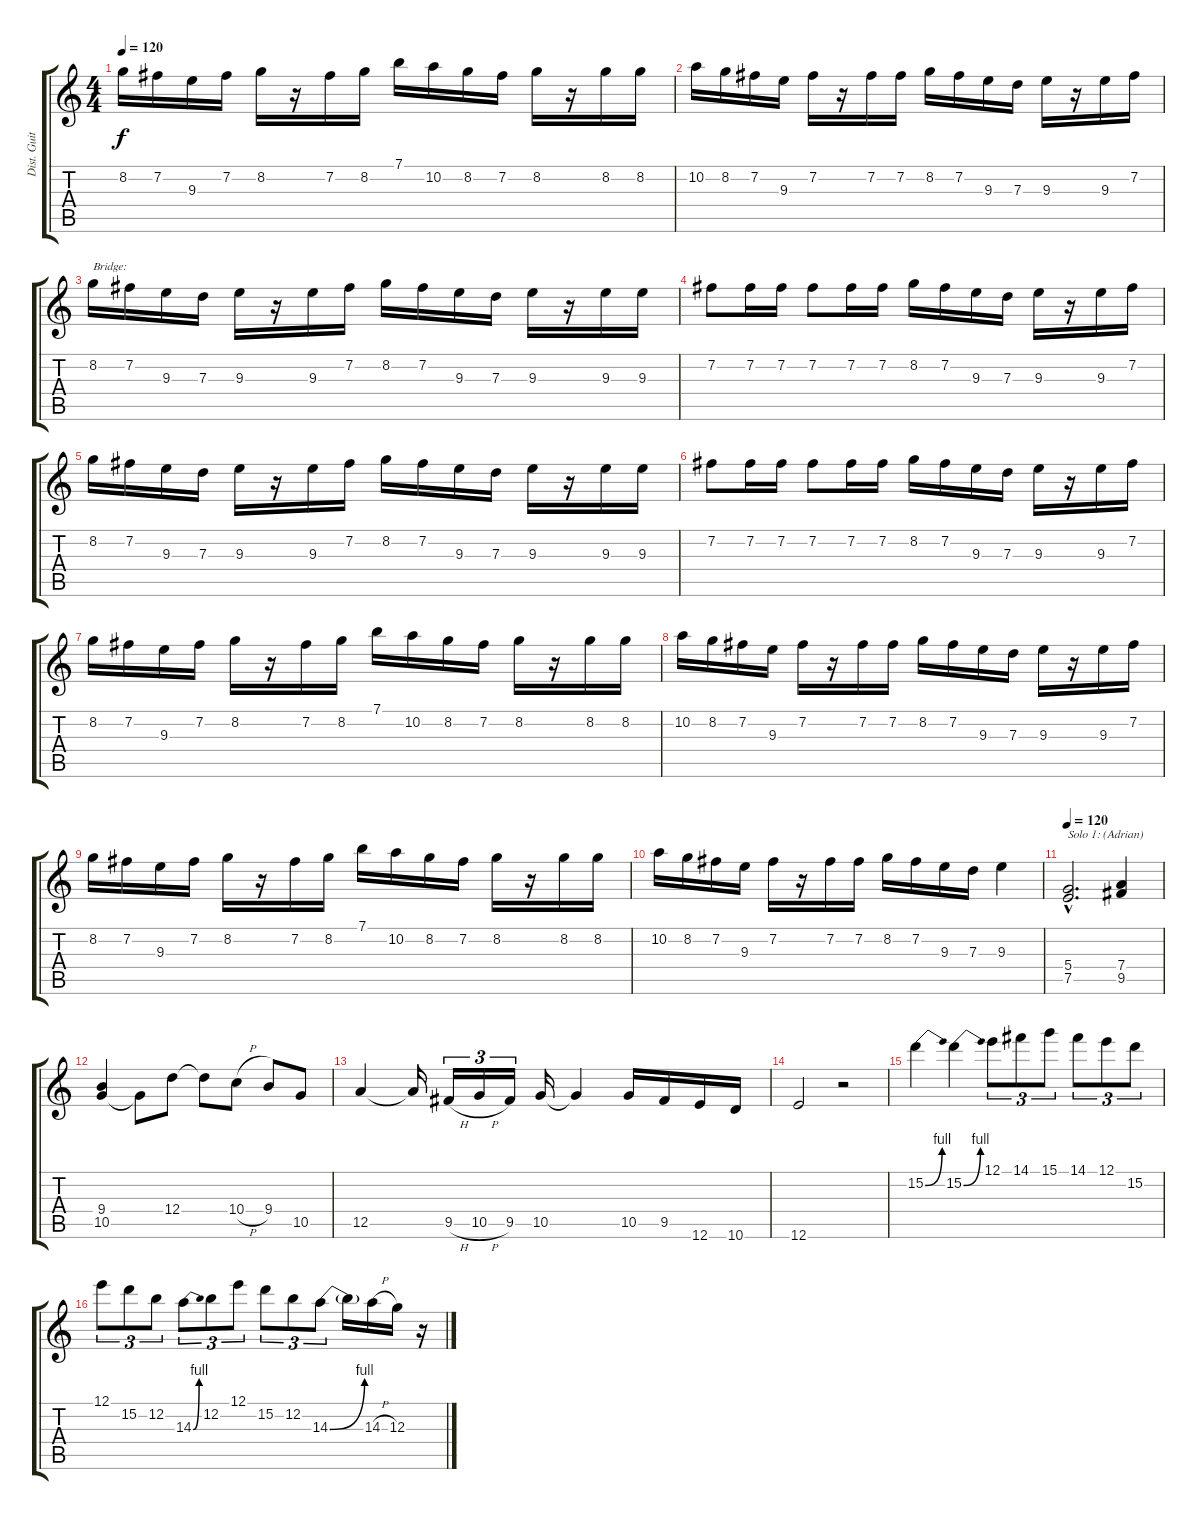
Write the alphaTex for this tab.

\track ("Dist. Guitar 1" "Dist. Guit") {instrument distortionguitar}
\staff {score tabs}
\tuning (E4 B3 G3 D3 A2 E2) {hide}
\ts (4 4)
\tempo 120
\clef g2
\ks c
8.2.16{dy f} 7.2.16 9.3.16 7.2.16 8.2.16 r.16 7.2.16 8.2.16 7.1.16 10.2.16 8.2.16 7.2.16 8.2.16 r.16 8.2.16 8.2.16 |
10.2.16 8.2.16 7.2.16 9.3.16 7.2.16 r.16 7.2.16 7.2.16 8.2.16 7.2.16 9.3.16 7.3.16 9.3.16 r.16 9.3.16 7.2.16 |
8.2.16{txt "Bridge:"} 7.2.16 9.3.16 7.3.16 9.3.16 r.16 9.3.16 7.2.16 8.2.16 7.2.16 9.3.16 7.3.16 9.3.16 r.16 9.3.16 9.3.16 |
7.2.8 7.2.16 7.2.16 7.2.8 7.2.16 7.2.16 8.2.16 7.2.16 9.3.16 7.3.16 9.3.16 r.16 9.3.16 7.2.16 |
8.2.16 7.2.16 9.3.16 7.3.16 9.3.16 r.16 9.3.16 7.2.16 8.2.16 7.2.16 9.3.16 7.3.16 9.3.16 r.16 9.3.16 9.3.16 |
7.2.8 7.2.16 7.2.16 7.2.8 7.2.16 7.2.16 8.2.16 7.2.16 9.3.16 7.3.16 9.3.16 r.16 9.3.16 7.2.16 |
8.2.16 7.2.16 9.3.16 7.2.16 8.2.16 r.16 7.2.16 8.2.16 7.1.16 10.2.16 8.2.16 7.2.16 8.2.16 r.16 8.2.16 8.2.16 |
10.2.16 8.2.16 7.2.16 9.3.16 7.2.16 r.16 7.2.16 7.2.16 8.2.16 7.2.16 9.3.16 7.3.16 9.3.16 r.16 9.3.16 7.2.16 |
8.2.16 7.2.16 9.3.16 7.2.16 8.2.16 r.16 7.2.16 8.2.16 7.1.16 10.2.16 8.2.16 7.2.16 8.2.16 r.16 8.2.16 8.2.16 |
10.2.16 8.2.16 7.2.16 9.3.16 7.2.16 r.16 7.2.16 7.2.16 8.2.16 7.2.16 9.3.16 7.3.16 9.3.4 |
\tempo 120
(5.4{hac} 7.5{hac}).2{d txt "Solo 1: (Adrian)" volume 16 instrument distortionguitar} (7.4 9.5).4 |
(9.4 10.5).4 10.5{t}.8 12.4.8 12.4{t}.8 10.4{h}.8 9.4.8 10.5.8 |
12.5.4 12.5{t}.16 9.5{h}.16{tu (3 2)} 10.5{h}.16{tu (3 2)} 9.5.16{tu (3 2)} 10.5.16 10.5{t}.4 10.5.16 9.5.16 12.6.16 10.6.16 |
12.6.2 r.2 |
15.2{be (bend 0 0 60 4)}.4 15.2{be (bend 0 0 60 4)}.4 12.1.8{tu (3 2)} 14.1.8{tu (3 2)} 15.1.8{tu (3 2)} 14.1.8{tu (3 2)} 12.1.8{tu (3 2)} 15.2.8{tu (3 2)} |
12.1.8{tu (3 2)} 15.2.8{tu (3 2)} 12.2.8{tu (3 2)} 14.3{be (bend 0 0 60 4)}.8{tu (3 2)} 12.2.8{tu (3 2)} 12.1.8{tu (3 2)} 15.2.8{tu (3 2)} 12.2.8{tu (3 2)} 14.3{be (bend 0 0 60 4)}.8{tu (3 2)} 14.3{t}.16 14.3{h}.16 12.3.16 r.16
